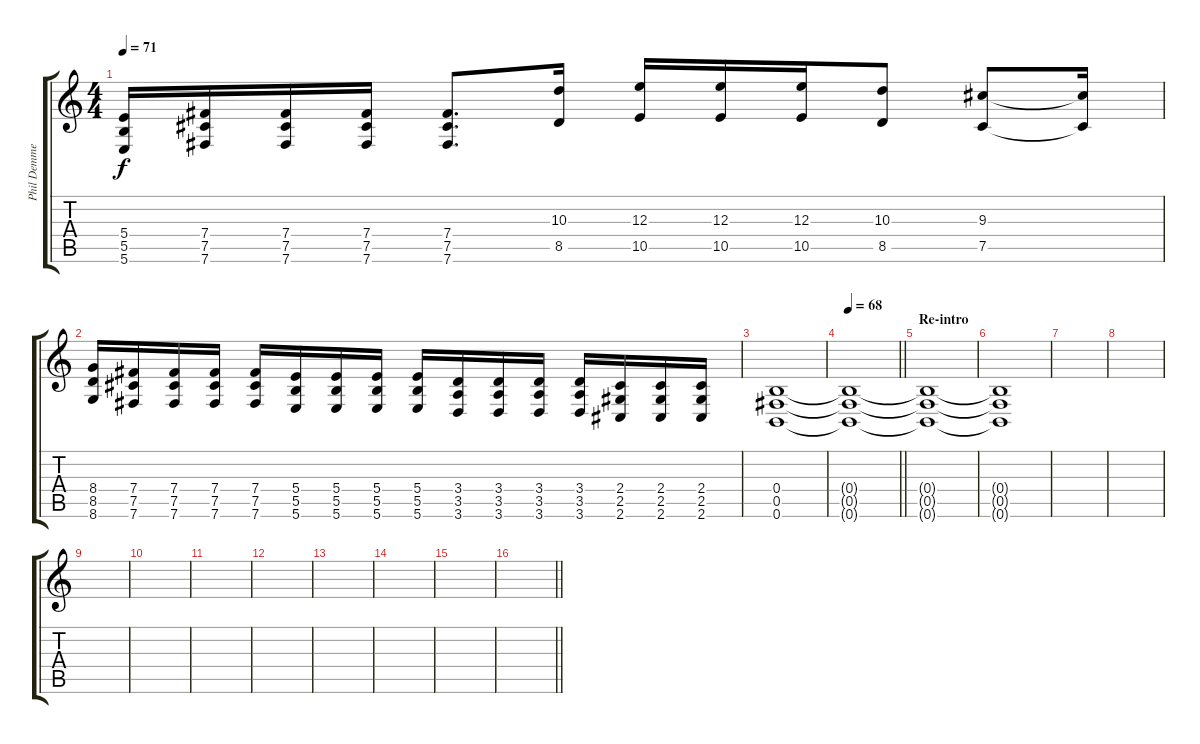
\track ("Phil Demmel - Rhythm guitar" "Phil Demme") {instrument distortionguitar}
\staff {score tabs}
\tuning (Db4 Ab3 E3 B2 Gb2 B1) {hide}
\ts (4 4)
\tempo 71
\clef g2
\ks c
(5.4 5.5 5.6).16{dy f} (7.4 7.5 7.6).16 (7.4 7.5 7.6).16 (7.4 7.5 7.6).16 (7.4 7.5 7.6).8{d} (10.3 8.5).16 (12.3 10.5).16 (12.3 10.5).16 (12.3 10.5).16 (10.3 8.5).8 (9.3 7.5).8 (9.3{t} 7.5{t}).16 |
(8.4 8.5 8.6).16 (7.4 7.5 7.6).16 (7.4 7.5 7.6).16 (7.4 7.5 7.6).16 (7.4 7.5 7.6).16 (5.4 5.5 5.6).16 (5.4 5.5 5.6).16 (5.4 5.5 5.6).16 (5.4 5.5 5.6).16 (3.4 3.5 3.6).16 (3.4 3.5 3.6).16 (3.4 3.5 3.6).16 (3.4 3.5 3.6).16 (2.4 2.5 2.6).16 (2.4 2.5 2.6).16 (2.4 2.5 2.6).16 |
(0.4 0.5 0.6).1 |
\tempo 68
\barLineRight lightlight
(0.4{t} 0.5{t} 0.6{t}).1{volume 0} |
\section ("" "Re-intro")
(0.4{t} 0.5{t} 0.6{t}).1 |
(0.4{t} 0.5{t} 0.6{t}).1 |
|
|
|
|
|
|
|
|
|
\barLineRight lightlight
